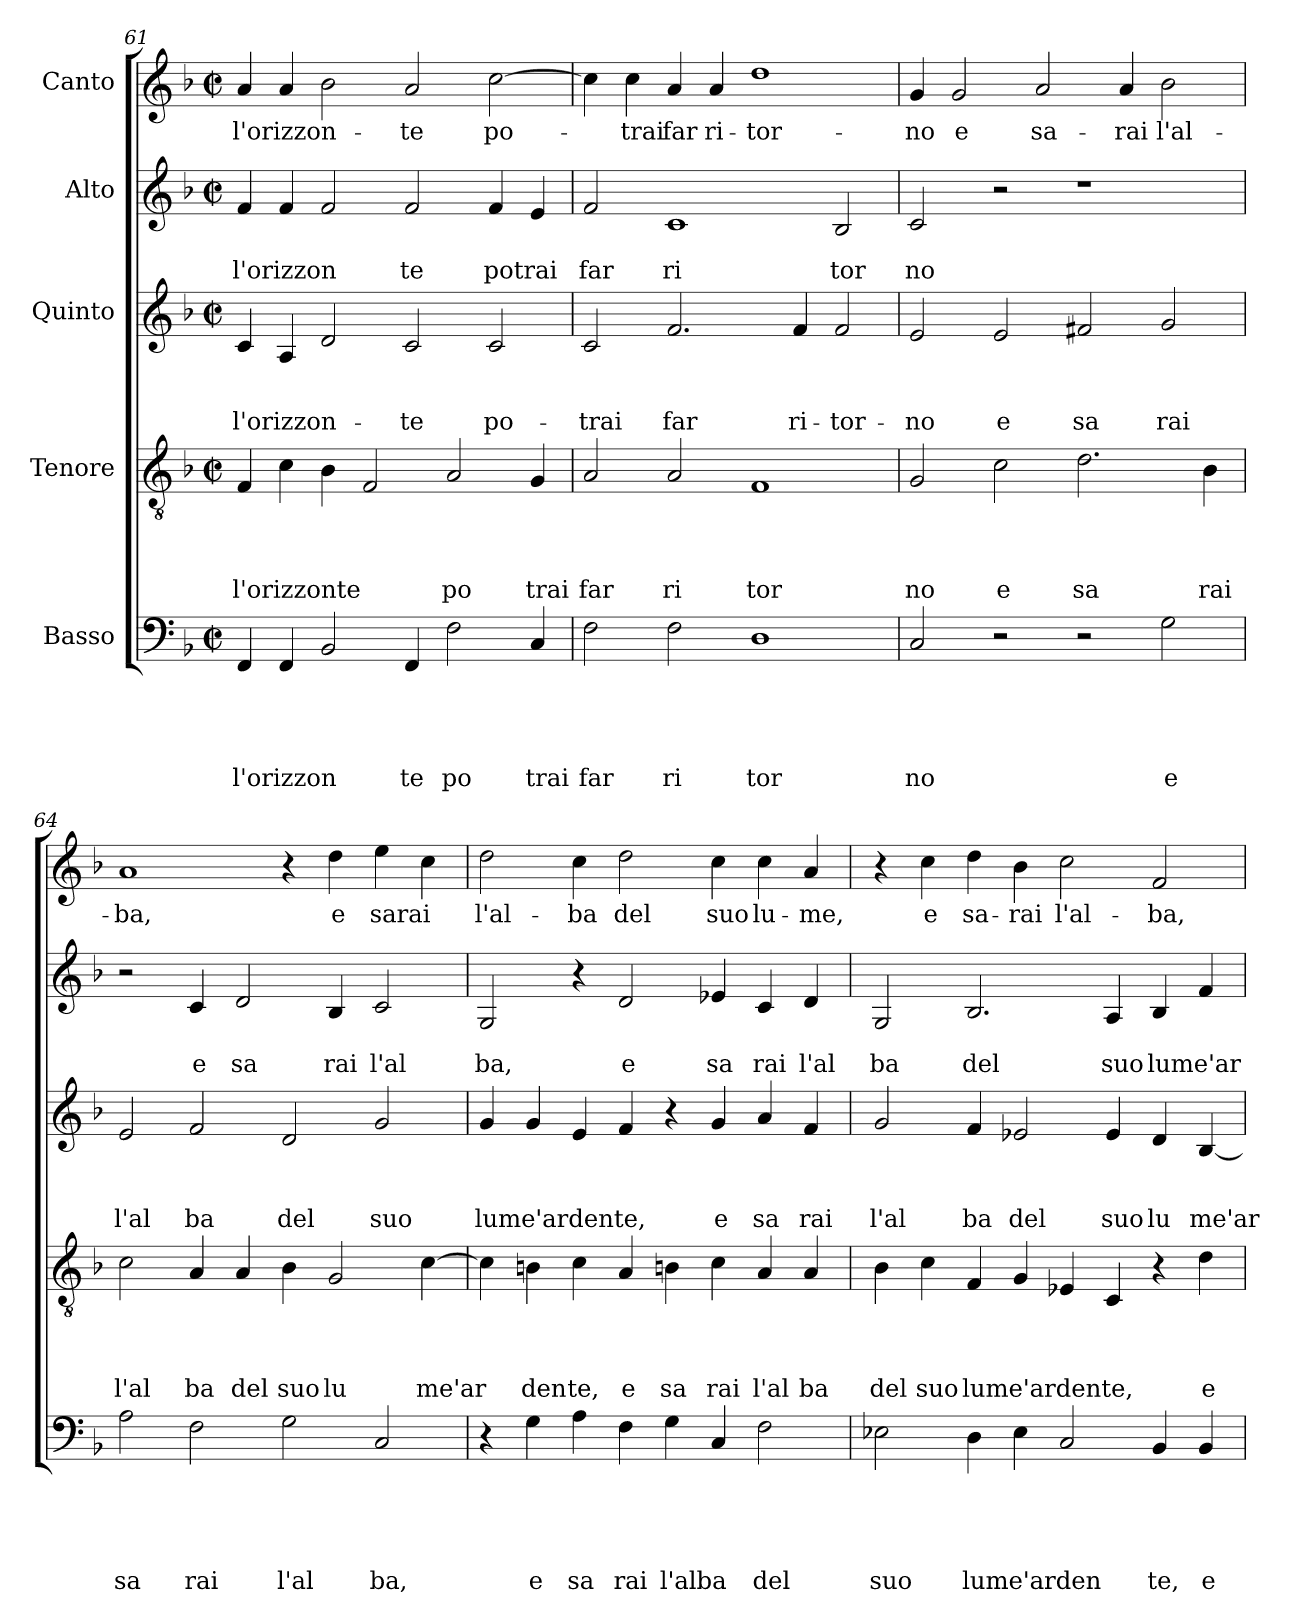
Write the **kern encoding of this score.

**kern	**text	**text	**text	**text	**text	**kern	**text	**text	**text	**text	**kern	**text	**text	**text	**kern	**text	**text	**kern	**text
*part5	*part5	*part5	*part5	*part5	*part5	*part4	*part4	*part4	*part4	*part4	*part3	*part3	*part3	*part3	*part2	*part2	*part2	*part1	*part1
*staff5	*staff5	*staff5	*staff5	*staff5	*staff5	*staff4	*staff4	*staff4	*staff4	*staff4	*staff3	*staff3	*staff3	*staff3	*staff2	*staff2	*staff2	*staff1	*staff1
*I"Basso	*	*	*	*	*	*I"Tenore	*	*	*	*	*I"Quinto	*	*	*	*I"Alto	*	*	*I"Canto	*
*clefF4	*	*	*	*	*	*clefGv2	*	*	*	*	*clefG2	*	*	*	*clefG2	*	*	*clefG2	*
*k[b-]	*	*	*	*	*	*k[b-]	*	*	*	*	*k[b-]	*	*	*	*k[b-]	*	*	*k[b-]	*
*F:	*	*	*	*	*	*F:	*	*	*	*	*F:	*	*	*	*F:	*	*	*F:	*
*M2/2	*	*	*	*	*	*M2/2	*	*	*	*	*M2/2	*	*	*	*M2/2	*	*	*M2/2	*
*met(c|)	*	*	*	*	*	*met(c|)	*	*	*	*	*met(c|)	*	*	*	*met(c|)	*	*	*met(c|)	*
=61	=61	=61	=61	=61	=61	=61	=61	=61	=61	=61	=61	=61	=61	=61	=61	=61	=61	=61	=61
!	!	!	!	!	!LO:LY:b	!	!	!	!	!LO:LY:b	!	!	!	!LO:LY:b	!	!	!LO:LY:b	!	!LO:LY:b
4FF/	.	.	.	.	l'orizzon	4F/	.	.	.	l'orizzonte	4c/	.	.	l'orizzon-	4f/	.	l'orizzon	4a/	l'orizzon-
4FF/	.	.	.	.	.	4c\	.	.	.	.	4A/	.	.	.	4f/	.	.	4a/	.
2BB-/	.	.	.	.	.	4B-\	.	.	.	.	2d/	.	.	.	2f/	.	.	2b-\	.
.	.	.	.	.	.	2F/	.	.	.	.	.	.	.	.	.	.	.	.	.
!	!	!	!	!	!LO:LY:b	!	!	!	!	!	!	!	!	!LO:LY:b	!	!	!LO:LY:b	!	!LO:LY:b
4FF/	.	.	.	.	te	.	.	.	.	.	2c/	.	.	-te	2f/	.	te	2a/	-te
!	!	!	!	!	!LO:LY:b	!	!	!	!	!LO:LY:b	!	!	!	!	!	!	!	!	!
2F\	.	.	.	.	po	2A/	.	.	.	po	.	.	.	.	.	.	.	.	.
!	!	!	!	!	!	!	!	!	!	!	!	!	!	!LO:LY:b	!	!	!LO:LY:b	!	!LO:LY:b
.	.	.	.	.	.	.	.	.	.	.	2c/	.	.	po-	4f/	.	potrai	[>2cc\	po-
!	!	!	!	!	!LO:LY:b	!	!	!	!	!LO:LY:b	!	!	!	!	!	!	!	!	!
4C/	.	.	.	.	trai	4G/	.	.	.	trai	.	.	.	.	4e/	.	.	.	.
=62	=62	=62	=62	=62	=62	=62	=62	=62	=62	=62	=62	=62	=62	=62	=62	=62	=62	=62	=62
!	!	!	!	!	!LO:LY:b	!	!	!	!	!LO:LY:b	!	!	!	!LO:LY:b	!	!	!LO:LY:b	!	!
2F\	.	.	.	.	far	2A/	.	.	.	far	2c/	.	.	-trai	2f/	.	far	4cc\]	.
!	!	!	!	!	!	!	!	!	!	!	!	!	!	!	!	!	!	!	!LO:LY:b
.	.	.	.	.	.	.	.	.	.	.	.	.	.	.	.	.	.	4cc\	-trai
!	!	!	!	!	!LO:LY:b	!	!	!	!	!LO:LY:b	!	!	!	!LO:LY:b	!	!	!LO:LY:b	!	!LO:LY:b
2F\	.	.	.	.	ri	2A/	.	.	.	ri	2.f/	.	.	far	1c	.	ri	4a/	far
!	!	!	!	!	!	!	!	!	!	!	!	!	!	!	!	!	!	!	!LO:LY:b
.	.	.	.	.	.	.	.	.	.	.	.	.	.	.	.	.	.	4a/	ri-
!	!	!	!	!	!LO:LY:b	!	!	!	!	!LO:LY:b	!	!	!	!	!	!	!	!	!LO:LY:b
1D	.	.	.	.	tor	1F	.	.	.	tor	.	.	.	.	.	.	.	1dd	-tor-
!	!	!	!	!	!	!	!	!	!	!	!	!	!	!LO:LY:b	!	!	!	!	!
.	.	.	.	.	.	.	.	.	.	.	4f/	.	.	ri-	.	.	.	.	.
!	!	!	!	!	!	!	!	!	!	!	!	!	!	!LO:LY:b	!	!	!LO:LY:b	!	!
.	.	.	.	.	.	.	.	.	.	.	2f/	.	.	-tor-	2B-/	.	tor	.	.
!!LO:LB:g=z
=63	=63	=63	=63	=63	=63	=63	=63	=63	=63	=63	=63	=63	=63	=63	=63	=63	=63	=63	=63
!	!	!	!	!	!LO:LY:b	!	!	!	!	!LO:LY:b	!	!	!	!LO:LY:b	!	!	!LO:LY:b	!	!LO:LY:b
2C/	.	.	.	.	no	2G/	.	.	.	no	2e/	.	.	-no	2c/	.	no	4g/	-no
!	!	!	!	!	!	!	!	!	!	!	!	!	!	!	!	!	!	!	!LO:LY:b
.	.	.	.	.	.	.	.	.	.	.	.	.	.	.	.	.	.	2g/	e
!	!	!	!	!	!	!	!	!	!	!LO:LY:b	!	!	!	!LO:LY:b	!	!	!	!	!
2r	.	.	.	.	.	2c\	.	.	.	e	2e/	.	.	e	2r	.	.	.	.
!	!	!	!	!	!	!	!	!	!	!	!	!	!	!	!	!	!	!	!LO:LY:b
.	.	.	.	.	.	.	.	.	.	.	.	.	.	.	.	.	.	2a/	sa-
!	!	!	!	!	!	!	!	!	!	!LO:LY:b	!	!	!	!LO:LY:b	!	!	!	!	!
2r	.	.	.	.	.	2.d\	.	.	.	sa	2f#X/	.	.	sa	1r	.	.	.	.
!	!	!	!	!	!	!	!	!	!	!	!	!	!	!	!	!	!	!	!LO:LY:b
.	.	.	.	.	.	.	.	.	.	.	.	.	.	.	.	.	.	4a/	-rai
!	!	!	!	!	!LO:LY:b	!	!	!	!	!	!	!	!	!LO:LY:b	!	!	!	!	!LO:LY:b
2G\	.	.	.	.	e	.	.	.	.	.	2g/	.	.	rai	.	.	.	2b-\	l'al-
!	!	!	!	!	!	!	!	!	!	!LO:LY:b	!	!	!	!	!	!	!	!	!
.	.	.	.	.	.	4B-\	.	.	.	rai	.	.	.	.	.	.	.	.	.
=64	=64	=64	=64	=64	=64	=64	=64	=64	=64	=64	=64	=64	=64	=64	=64	=64	=64	=64	=64
!	!	!	!	!	!LO:LY:b	!	!	!	!	!LO:LY:b	!	!	!	!LO:LY:b	!	!	!	!	!LO:LY:b
2A\	.	.	.	.	sa	2c\	.	.	.	l'al	2e/	.	.	l'al	2r	.	.	1a	-ba,
!	!	!	!	!	!LO:LY:b	!	!	!	!	!LO:LY:b	!	!	!	!LO:LY:b	!	!	!LO:LY:b	!	!
2F\	.	.	.	.	rai	4A/	.	.	.	ba	2f/	.	.	ba	4c/	.	e	.	.
!	!	!	!	!	!	!	!	!	!	!LO:LY:b	!	!	!	!	!	!	!LO:LY:b	!	!
.	.	.	.	.	.	4A/	.	.	.	del	.	.	.	.	2d/	.	sa	.	.
!	!	!	!	!	!LO:LY:b	!	!	!	!	!LO:LY:b	!	!	!	!LO:LY:b	!	!	!	!	!
2G\	.	.	.	.	l'al	4B-\	.	.	.	suo	2d/	.	.	del	.	.	.	4r	.
!	!	!	!	!	!	!	!	!	!	!LO:LY:b	!	!	!	!	!	!	!LO:LY:b	!	!LO:LY:b
.	.	.	.	.	.	2G/	.	.	.	lu	.	.	.	.	4B-/	.	rai	4dd\	e
!	!	!	!	!	!LO:LY:b	!	!	!	!	!	!	!	!	!LO:LY:b	!	!	!LO:LY:b	!	!LO:LY:b
2C/	.	.	.	.	ba,	.	.	.	.	.	2g/	.	.	suo	2c/	.	l'al	4ee\	sarai
!	!	!	!	!	!	!	!	!	!	!LO:LY:b	!	!	!	!	!	!	!	!	!
.	.	.	.	.	.	[>4c\	.	.	.	me'ar	.	.	.	.	.	.	.	4cc\	.
=65	=65	=65	=65	=65	=65	=65	=65	=65	=65	=65	=65	=65	=65	=65	=65	=65	=65	=65	=65
!	!	!	!	!	!	!	!	!	!	!	!	!	!	!LO:LY:b	!	!	!LO:LY:b	!	!LO:LY:b
4r	.	.	.	.	.	4c\]	.	.	.	.	4g/	.	.	lume'ardente,	2G/	.	ba,	2dd\	l'al-
!	!	!	!	!	!LO:LY:b	!	!	!	!	!LO:LY:b	!	!	!	!	!	!	!	!	!
4G\	.	.	.	.	e	4B\	.	.	.	den	4g/	.	.	.	.	.	.	.	.
!	!	!	!	!	!LO:LY:b	!	!	!	!	!LO:LY:b	!	!	!	!	!	!	!	!	!LO:LY:b
4A\	.	.	.	.	sa	4c\	.	.	.	te,	4e/	.	.	.	4r	.	.	4cc\	-ba
!	!	!	!	!	!LO:LY:b	!	!	!	!	!LO:LY:b	!	!	!	!	!	!	!LO:LY:b	!	!LO:LY:b
4F\	.	.	.	.	rai	4A/	.	.	.	e	4f/	.	.	.	2d/	.	e	2dd\	del
!	!	!	!	!	!LO:LY:b	!	!	!	!	!LO:LY:b	!	!	!	!	!	!	!	!	!
4G\	.	.	.	.	l'alba	4Bn\	.	.	.	sa	4r	.	.	.	.	.	.	.	.
!	!	!	!	!	!	!	!	!	!	!LO:LY:b	!	!	!	!LO:LY:b	!	!	!LO:LY:b	!	!LO:LY:b
4C/	.	.	.	.	.	4c\	.	.	.	rai	4g/	.	.	e	4e-X/	.	sa	4cc\	suo
!	!	!	!	!	!LO:LY:b	!	!	!	!	!LO:LY:b	!	!	!	!LO:LY:b	!	!	!LO:LY:b	!	!LO:LY:b
2F\	.	.	.	.	del	4A/	.	.	.	l'al	4a/	.	.	sa	4c/	.	rai	4cc\	lu-
!	!	!	!	!	!	!	!	!	!	!LO:LY:b	!	!	!	!LO:LY:b	!	!	!LO:LY:b	!	!LO:LY:b
.	.	.	.	.	.	4A/	.	.	.	ba	4f/	.	.	rai	4d/	.	l'al	4a/	-me,
=66	=66	=66	=66	=66	=66	=66	=66	=66	=66	=66	=66	=66	=66	=66	=66	=66	=66	=66	=66
!	!	!	!	!	!LO:LY:b	!	!	!	!	!LO:LY:b	!	!	!	!LO:LY:b	!	!	!LO:LY:b	!	!
2E-X\	.	.	.	.	suo	4B-\	.	.	.	del	2g/	.	.	l'al	2G/	.	ba	4r	.
!	!	!	!	!	!	!	!	!	!	!LO:LY:b	!	!	!	!	!	!	!	!	!LO:LY:b
.	.	.	.	.	.	4c\	.	.	.	suo	.	.	.	.	.	.	.	4cc\	e
!	!	!	!	!	!LO:LY:b	!	!	!	!	!LO:LY:b	!	!	!	!LO:LY:b	!	!	!LO:LY:b	!	!LO:LY:b
4D\	.	.	.	.	lume'arden	4F/	.	.	.	lume'ardente,	4f/	.	.	ba	2.B-/	.	del	4dd\	sa-
!	!	!	!	!	!	!	!	!	!	!	!	!	!	!LO:LY:b	!	!	!	!	!LO:LY:b
4E-\	.	.	.	.	.	4G/	.	.	.	.	2e-X/	.	.	del	.	.	.	4b-\	-rai
!	!	!	!	!	!	!	!	!	!	!	!	!	!	!	!	!	!	!	!LO:LY:b
2C/	.	.	.	.	.	4E-X/	.	.	.	.	.	.	.	.	.	.	.	2cc\	l'al-
!	!	!	!	!	!	!	!	!	!	!	!	!	!	!LO:LY:b	!	!	!LO:LY:b	!	!
.	.	.	.	.	.	4C/	.	.	.	.	4e-/	.	.	suo	4A/	.	suo	.	.
!	!	!	!	!	!LO:LY:b	!	!	!	!	!	!	!	!	!LO:LY:b	!	!	!LO:LY:b	!	!LO:LY:b
4BB-/	.	.	.	.	te,	4r	.	.	.	.	4d/	.	.	lu	4B-/	.	lume'ar	2f/	-ba,
!	!	!	!	!	!LO:LY:b	!	!	!	!	!LO:LY:b	!	!	!	!LO:LY:b	!	!	!	!	!
4BB-/	.	.	.	.	e	4d\	.	.	.	e	[<4B-/	.	.	me'ar	4f/	.	.	.	.
=	=	=	=	=	=	=	=	=	=	=	=	=	=	=	=	=	=	=	=
*-	*-	*-	*-	*-	*-	*-	*-	*-	*-	*-	*-	*-	*-	*-	*-	*-	*-	*-	*-
